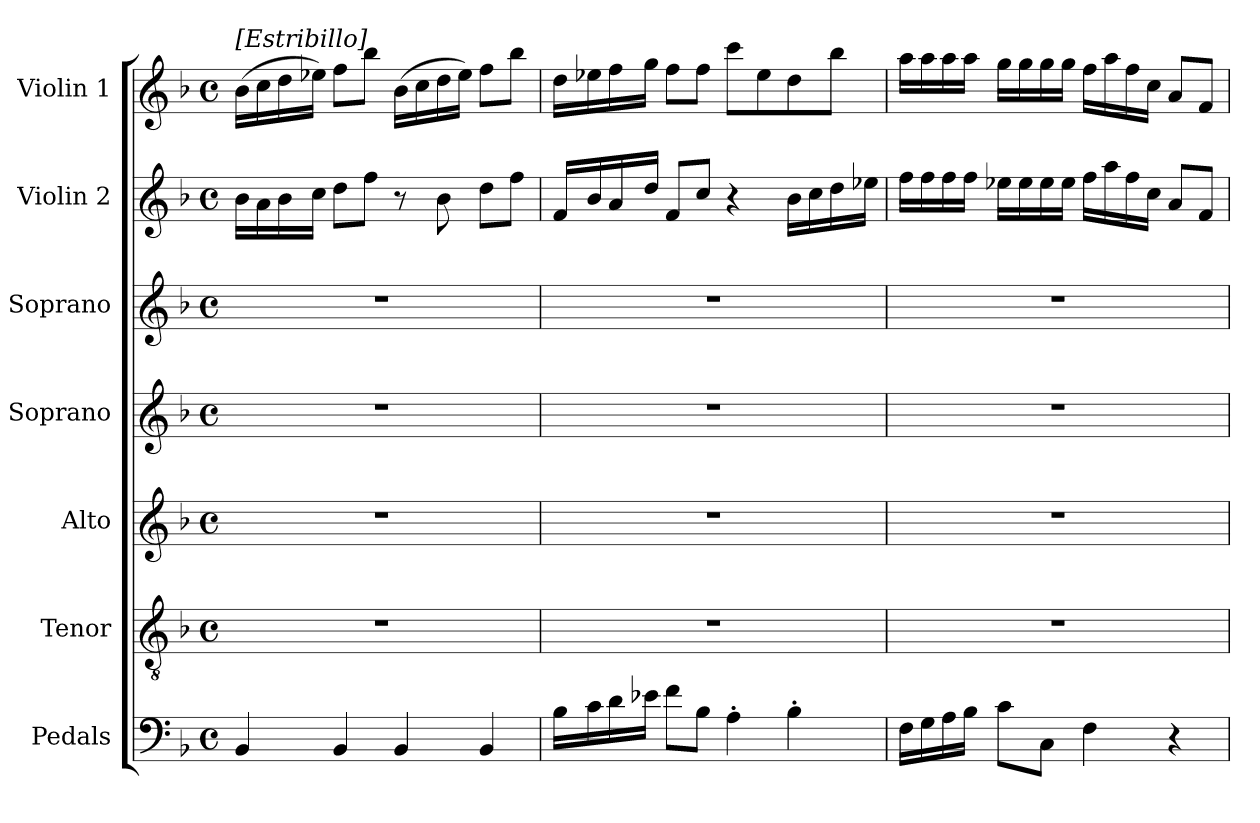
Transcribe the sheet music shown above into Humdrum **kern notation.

**kern	**kern	**kern	**kern	**kern	**kern	**kern
*part7	*part6	*part5	*part4	*part3	*part2	*part1
*staff7	*staff6	*staff5	*staff4	*staff3	*staff2	*staff1
*I"Pedals	*I"Tenor	*I"Alto	*I"Soprano	*I"Soprano	*I"Violin 2	*I"Violin 1
*I'Ped.	*I'T.	*I'A.	*I'S.	*I'S.	*I'Vln. 2	*I'Vln. 1
!!LO:PB:g=z
*clefF4	*clefGv2	*clefG2	*clefG2	*clefG2	*clefG2	*clefG2
*	*ITrd7c12	*	*	*	*	*
*k[b-]	*k[b-]	*k[b-]	*k[b-]	*k[b-]	*k[b-]	*k[b-]
*F:	*F:	*F:	*F:	*F:	*F:	*F:
*M4/4	*M4/4	*M4/4	*M4/4	*M4/4	*M4/4	*M4/4
*met(c)	*met(c)	*met(c)	*met(c)	*met(c)	*met(c)	*met(c)
=1	=1	=1	=1	=1	=1	=1
!	!	!	!	!	!	!LO:TX:a:t=[Estribillo]
4BB-i/	1r	1r	1r	1r	16b-i\LL	(16b-i\LL
.	.	.	.	.	16ai\	16cci\
.	.	.	.	.	16b-i\	16ddi\
.	.	.	.	.	16cci\JJ	16ee-Xi\JJ)
4BB-i/	.	.	.	.	8ddi\L	8ffi\L
.	.	.	.	.	8ffi\J	8bb-i\J
4BB-i/	.	.	.	.	8r	(16b-i\LL
.	.	.	.	.	.	16cci\
.	.	.	.	.	8b-i\	16ddi\
.	.	.	.	.	.	16ee-i\JJ)
4BB-i/	.	.	.	.	8ddi\L	8ffi\L
.	.	.	.	.	8ffi\J	8bb-i\J
=2	=2	=2	=2	=2	=2	=2
16B-i\LL	1r	1r	1r	1r	16fi/LL	16ddi\LL
16ci\	.	.	.	.	16b-i/	16ee-Xi\
16di\	.	.	.	.	16ai/	16ffi\
16e-Xi\JJ	.	.	.	.	16ddi/JJ	16ggi\JJ
8fi\L	.	.	.	.	8fi/L	8ffi\L
8B-i\J	.	.	.	.	8cci/J	8ffi\J
4A'i\	.	.	.	.	4r	8ccci\L
.	.	.	.	.	.	8ee-i\
4B-'i\	.	.	.	.	16b-i\LL	8ddi\
.	.	.	.	.	16cci\	.
.	.	.	.	.	16ddi\	8bb-i\J
.	.	.	.	.	16ee-Xi\JJ	.
=3	=3	=3	=3	=3	=3	=3
16Fi\LL	1r	1r	1r	1r	16ffi\LL	16aai\LL
16Gi\	.	.	.	.	16ffi\	16aai\
16Ai\	.	.	.	.	16ffi\	16aai\
16B-i\JJ	.	.	.	.	16ffi\JJ	16aai\JJ
8ci\L	.	.	.	.	16ee-Xi\LL	16ggi\LL
.	.	.	.	.	16ee-i\	16ggi\
8Ci\J	.	.	.	.	16ee-i\	16ggi\
.	.	.	.	.	16ee-i\JJ	16ggi\JJ
4Fi\	.	.	.	.	16ffi\LL	16ffi\LL
.	.	.	.	.	16aai\	16aai\
.	.	.	.	.	16ffi\	16ffi\
.	.	.	.	.	16cci\JJ	16cci\JJ
4r	.	.	.	.	8ai/L	8ai/L
.	.	.	.	.	8fi/J	8fi/J
=	=	=	=	=	=	=
*-	*-	*-	*-	*-	*-	*-
